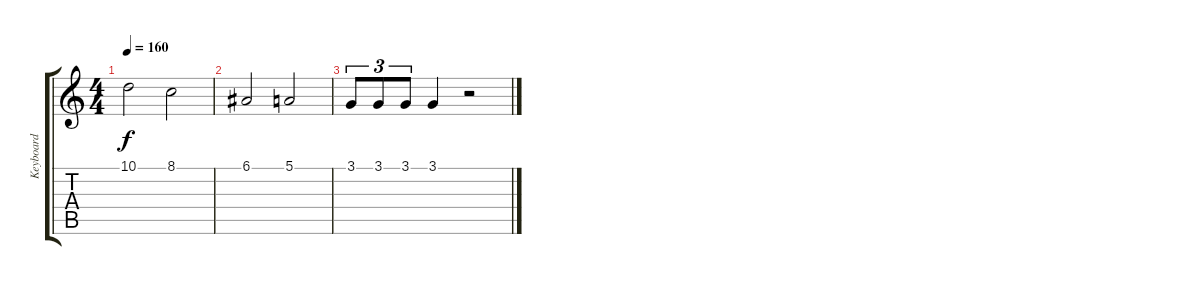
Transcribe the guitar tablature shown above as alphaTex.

\track ("Keyboard" "Keyboard") {instrument pad4choir}
\staff {score tabs}
\tuning (E4 B3 G3 D3 A2 E2) {hide}
\ts (4 4)
\tempo 160
\clef g2
\ks c
10.1.2{dy f} 8.1.2 |
6.1.2 5.1.2 |
3.1.8{tu (3 2)} 3.1.8{tu (3 2)} 3.1.8{tu (3 2)} 3.1.4 r.2
